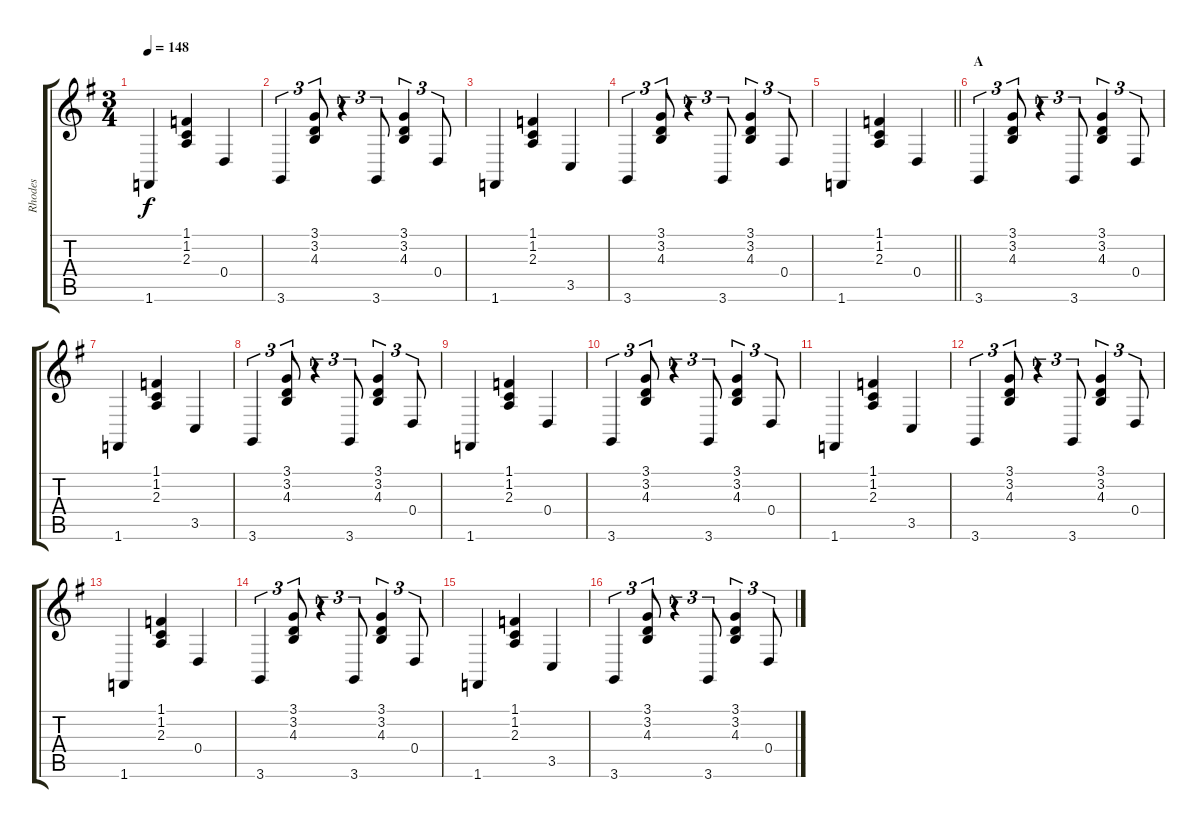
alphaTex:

\track ("Rhodes" "Rhodes") {instrument electricpiano1}
\staff {score tabs}
\tuning (E4 B3 G3 D3 A2 E2) {hide}
\ts (3 4)
\tempo 148
\clef g2
\ks g
1.6.4{dy f} (1.1 1.2 2.3).4 0.4.4 |
3.6.4{tu (3 2)} (3.1 3.2 4.3).8{tu (3 2)} r.4{tu (3 2)} 3.6.8{tu (3 2)} (3.1 3.2 4.3).4{tu (3 2)} 0.4.8{tu (3 2)} |
1.6.4 (1.1 1.2 2.3).4 3.5.4 |
3.6.4{tu (3 2)} (3.1 3.2 4.3).8{tu (3 2)} r.4{tu (3 2)} 3.6.8{tu (3 2)} (3.1 3.2 4.3).4{tu (3 2)} 0.4.8{tu (3 2)} |
\barLineRight lightlight
1.6.4 (1.1 1.2 2.3).4 0.4.4 |
\section ("" "A")
3.6.4{tu (3 2)} (3.1 3.2 4.3).8{tu (3 2)} r.4{tu (3 2)} 3.6.8{tu (3 2)} (3.1 3.2 4.3).4{tu (3 2)} 0.4.8{tu (3 2)} |
1.6.4 (1.1 1.2 2.3).4 3.5.4 |
3.6.4{tu (3 2)} (3.1 3.2 4.3).8{tu (3 2)} r.4{tu (3 2)} 3.6.8{tu (3 2)} (3.1 3.2 4.3).4{tu (3 2)} 0.4.8{tu (3 2)} |
1.6.4 (1.1 1.2 2.3).4 0.4.4 |
3.6.4{tu (3 2)} (3.1 3.2 4.3).8{tu (3 2)} r.4{tu (3 2)} 3.6.8{tu (3 2)} (3.1 3.2 4.3).4{tu (3 2)} 0.4.8{tu (3 2)} |
1.6.4 (1.1 1.2 2.3).4 3.5.4 |
3.6.4{tu (3 2)} (3.1 3.2 4.3).8{tu (3 2)} r.4{tu (3 2)} 3.6.8{tu (3 2)} (3.1 3.2 4.3).4{tu (3 2)} 0.4.8{tu (3 2)} |
1.6.4 (1.1 1.2 2.3).4 0.4.4 |
3.6.4{tu (3 2)} (3.1 3.2 4.3).8{tu (3 2)} r.4{tu (3 2)} 3.6.8{tu (3 2)} (3.1 3.2 4.3).4{tu (3 2)} 0.4.8{tu (3 2)} |
1.6.4 (1.1 1.2 2.3).4 3.5.4 |
3.6.4{tu (3 2)} (3.1 3.2 4.3).8{tu (3 2)} r.4{tu (3 2)} 3.6.8{tu (3 2)} (3.1 3.2 4.3).4{tu (3 2)} 0.4.8{tu (3 2)}
